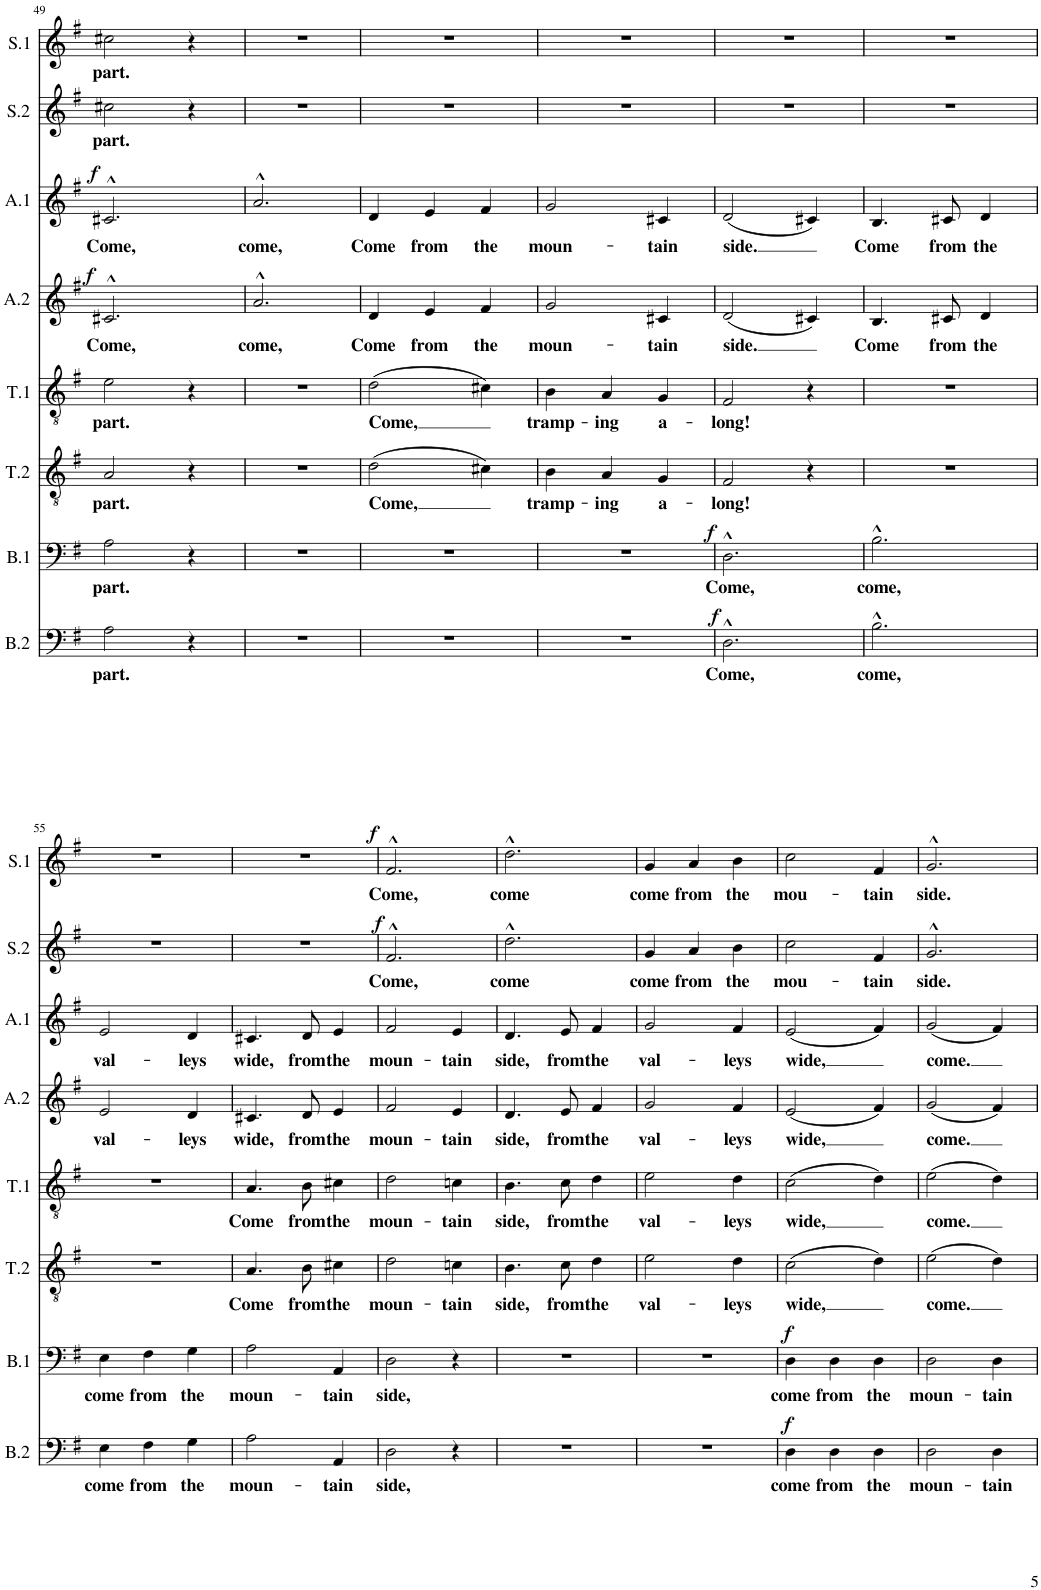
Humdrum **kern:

**kern	**text	**dynam	**kern	**text	**dynam	**kern	**text	**kern	**text	**kern	**text	**dynam	**kern	**text	**dynam	**kern	**text	**kern	**text	**dynam
*part8	*part8	*part8	*part7	*part7	*part7	*part6	*part6	*part5	*part5	*part4	*part4	*part4	*part3	*part3	*part3	*part2	*part2	*part1	*part1	*part1
*staff8	*staff8	*staff8	*staff7	*staff7	*staff7	*staff6	*staff6	*staff5	*staff5	*staff4	*staff4	*staff4	*staff3	*staff3	*staff3	*staff2	*staff2	*staff1	*staff1	*staff1
*I"Basse2	*	*	*I"Basse1	*	*	*I"Tenor2	*	*I"Tenor1	*	*I"Alto2	*	*	*I"Alto1	*	*	*I"Soprano2	*	*I"Soprano1	*	*
*I'B.2	*	*	*I'B.1	*	*	*I'T.2	*	*I'T.1	*	*I'A.2	*	*	*I'A.1	*	*	*I'S.2	*	*I'S.1	*	*
!!LO:PB:g=z
*clefF4	*	*	*clefF4	*	*	*clefGv2	*	*clefGv2	*	*clefG2	*	*	*clefG2	*	*	*clefG2	*	*clefG2	*	*
*k[f#]	*	*	*k[f#]	*	*	*k[f#]	*	*k[f#]	*	*k[f#]	*	*	*k[f#]	*	*	*k[f#]	*	*k[f#]	*	*
*M3/4	*	*	*M3/4	*	*	*M3/4	*	*M3/4	*	*M3/4	*	*	*M3/4	*	*	*M3/4	*	*M3/4	*	*
=49	=49	=49	=49	=49	=49	=49	=49	=49	=49	=49	=49	=49	=49	=49	=49	=49	=49	=49	=49	=49
!	!LO:LY:b	!	!	!LO:LY:b	!	!	!LO:LY:b	!	!LO:LY:b	!	!LO:LY:b	!LO:DY:a	!	!LO:LY:b	!LO:DY:a	!	!LO:LY:b	!	!LO:LY:b	!
2A\	part.	.	2A\	part.	.	2A/	part.	2e\	part.	2.c#X^^/	Come,	f	2.c#X^^/	Come,	f	2cc#X\	part.	2cc#X\	part.	.
4r	.	.	4r	.	.	4r	.	4r	.	.	.	.	.	.	.	4r	.	4r	.	.
=50	=50	=50	=50	=50	=50	=50	=50	=50	=50	=50	=50	=50	=50	=50	=50	=50	=50	=50	=50	=50
!	!	!	!	!	!	!	!	!	!	!	!LO:LY:b	!	!	!LO:LY:b	!	!	!	!	!	!
2.r	.	.	2.r	.	.	2.r	.	2.r	.	2.a^^/	come,	.	2.a^^/	come,	.	2.r	.	2.r	.	.
=51	=51	=51	=51	=51	=51	=51	=51	=51	=51	=51	=51	=51	=51	=51	=51	=51	=51	=51	=51	=51
!	!	!	!	!	!	!	!LO:LY:b	!	!LO:LY:b	!	!LO:LY:b	!	!	!LO:LY:b	!	!	!	!	!	!
2.r	.	.	2.r	.	.	(2d\	Come,	(2d\	Come,	4d/	Come	.	4d/	Come	.	2.r	.	2.r	.	.
!	!	!	!	!	!	!	!	!	!	!	!LO:LY:b	!	!	!LO:LY:b	!	!	!	!	!	!
.	.	.	.	.	.	.	.	.	.	4e/	from	.	4e/	from	.	.	.	.	.	.
!	!	!	!	!	!	!	!	!	!	!	!LO:LY:b	!	!	!LO:LY:b	!	!	!	!	!	!
.	.	.	.	.	.	4c#X\)	.	4c#X\)	.	4f#/	the	.	4f#/	the	.	.	.	.	.	.
=52	=52	=52	=52	=52	=52	=52	=52	=52	=52	=52	=52	=52	=52	=52	=52	=52	=52	=52	=52	=52
!	!	!	!	!	!	!	!LO:LY:b	!	!LO:LY:b	!	!LO:LY:b	!	!	!LO:LY:b	!	!	!	!	!	!
2.r	.	.	2.r	.	.	4B\	tramp-	4B\	tramp-	2g/	moun-	.	2g/	moun-	.	2.r	.	2.r	.	.
!	!	!	!	!	!	!	!LO:LY:b	!	!LO:LY:b	!	!	!	!	!	!	!	!	!	!	!
.	.	.	.	.	.	4A/	-ing	4A/	-ing	.	.	.	.	.	.	.	.	.	.	.
!	!	!	!	!	!	!	!LO:LY:b	!	!LO:LY:b	!	!LO:LY:b	!	!	!LO:LY:b	!	!	!	!	!	!
.	.	.	.	.	.	4G/	a-	4G/	a-	4c#X/	-tain	.	4c#X/	-tain	.	.	.	.	.	.
=53	=53	=53	=53	=53	=53	=53	=53	=53	=53	=53	=53	=53	=53	=53	=53	=53	=53	=53	=53	=53
!	!LO:LY:b	!	!	!LO:LY:b	!	!	!LO:LY:b	!	!LO:LY:b	!	!LO:LY:b	!	!	!LO:LY:b	!	!	!	!	!	!
2.D^^\	Come,	.	2.D^^\	Come,	.	2F#/	-long!	2F#/	-long!	(2d/	side.	.	(2d/	side.	.	2.r	.	2.r	.	.
.	.	.	.	.	.	4r	.	4r	.	4c#X/)	.	.	4c#X/)	.	.	.	.	.	.	.
=54	=54	=54	=54	=54	=54	=54	=54	=54	=54	=54	=54	=54	=54	=54	=54	=54	=54	=54	=54	=54
!	!LO:LY:b	!	!	!LO:LY:b	!	!	!	!	!	!	!LO:LY:b	!	!	!LO:LY:b	!	!	!	!	!	!
2.B^^\	come,	.	2.B^^\	come,	.	2.r	.	2.r	.	4.B/	Come	.	4.B/	Come	.	2.r	.	2.r	.	.
!	!	!	!	!	!	!	!	!	!	!	!LO:LY:b	!	!	!LO:LY:b	!	!	!	!	!	!
.	.	.	.	.	.	.	.	.	.	8c#X/	from	.	8c#X/	from	.	.	.	.	.	.
!	!	!	!	!	!	!	!	!	!	!	!LO:LY:b	!	!	!LO:LY:b	!	!	!	!	!	!
.	.	.	.	.	.	.	.	.	.	4d/	the	.	4d/	the	.	.	.	.	.	.
!!LO:LB:g=z
=55	=55	=55	=55	=55	=55	=55	=55	=55	=55	=55	=55	=55	=55	=55	=55	=55	=55	=55	=55	=55
!	!LO:LY:b	!	!	!LO:LY:b	!	!	!	!	!	!	!LO:LY:b	!	!	!LO:LY:b	!	!	!	!	!	!
4E\	come	.	4E\	come	.	2.r	.	2.r	.	2e/	val-	.	2e/	val-	.	2.r	.	2.r	.	.
!	!LO:LY:b	!	!	!LO:LY:b	!	!	!	!	!	!	!	!	!	!	!	!	!	!	!	!
4F#\	from	.	4F#\	from	.	.	.	.	.	.	.	.	.	.	.	.	.	.	.	.
!	!LO:LY:b	!	!	!LO:LY:b	!	!	!	!	!	!	!LO:LY:b	!	!	!LO:LY:b	!	!	!	!	!	!
4G\	the	.	4G\	the	.	.	.	.	.	4d/	-leys	.	4d/	-leys	.	.	.	.	.	.
=56	=56	=56	=56	=56	=56	=56	=56	=56	=56	=56	=56	=56	=56	=56	=56	=56	=56	=56	=56	=56
!	!LO:LY:b	!	!	!LO:LY:b	!	!	!LO:LY:b	!	!LO:LY:b	!	!LO:LY:b	!	!	!LO:LY:b	!	!	!	!	!	!
2A\	moun-	.	2A\	moun-	.	4.A/	Come	4.A/	Come	4.c#X/	wide,	.	4.c#X/	wide,	.	2.r	.	2.r	.	.
!	!	!	!	!	!	!	!LO:LY:b	!	!LO:LY:b	!	!LO:LY:b	!	!	!LO:LY:b	!	!	!	!	!	!
.	.	.	.	.	.	8B\	from	8B\	from	8d/	from	.	8d/	from	.	.	.	.	.	.
!	!LO:LY:b	!	!	!LO:LY:b	!	!	!LO:LY:b	!	!LO:LY:b	!	!LO:LY:b	!	!	!LO:LY:b	!	!	!	!	!	!
4AA/	-tain	.	4AA/	-tain	.	4c#X\	the	4c#X\	the	4e/	the	.	4e/	the	.	.	.	.	.	.
=57	=57	=57	=57	=57	=57	=57	=57	=57	=57	=57	=57	=57	=57	=57	=57	=57	=57	=57	=57	=57
!	!LO:LY:b	!	!	!LO:LY:b	!	!	!LO:LY:b	!	!LO:LY:b	!	!LO:LY:b	!	!	!LO:LY:b	!	!	!LO:LY:b	!	!LO:LY:b	!LO:DY:a
2D\	side,	.	2D\	side,	.	2d\	moun-	2d\	moun-	2f#/	moun-	.	2f#/	moun-	.	2.f#^^/	Come,	2.f#^^/	Come,	f
!	!	!	!	!	!	!	!LO:LY:b	!	!LO:LY:b	!	!LO:LY:b	!	!	!LO:LY:b	!	!	!	!	!	!
4r	.	.	4r	.	.	4cn\	-tain	4cn\	-tain	4e/	-tain	.	4e/	-tain	.	.	.	.	.	.
=58	=58	=58	=58	=58	=58	=58	=58	=58	=58	=58	=58	=58	=58	=58	=58	=58	=58	=58	=58	=58
!	!	!	!	!	!	!	!LO:LY:b	!	!LO:LY:b	!	!LO:LY:b	!	!	!LO:LY:b	!	!	!LO:LY:b	!	!LO:LY:b	!
2.r	.	.	2.r	.	.	4.B\	side,	4.B\	side,	4.d/	side,	.	4.d/	side,	.	2.dd^^\	come	2.dd^^\	come	.
!	!	!	!	!	!	!	!LO:LY:b	!	!LO:LY:b	!	!LO:LY:b	!	!	!LO:LY:b	!	!	!	!	!	!
.	.	.	.	.	.	8c\	from	8c\	from	8e/	from	.	8e/	from	.	.	.	.	.	.
!	!	!	!	!	!	!	!LO:LY:b	!	!LO:LY:b	!	!LO:LY:b	!	!	!LO:LY:b	!	!	!	!	!	!
.	.	.	.	.	.	4d\	the	4d\	the	4f#/	the	.	4f#/	the	.	.	.	.	.	.
=59	=59	=59	=59	=59	=59	=59	=59	=59	=59	=59	=59	=59	=59	=59	=59	=59	=59	=59	=59	=59
!	!	!	!	!	!	!	!LO:LY:b	!	!LO:LY:b	!	!LO:LY:b	!	!	!LO:LY:b	!	!	!LO:LY:b	!	!LO:LY:b	!
2.r	.	.	2.r	.	.	2e\	val-	2e\	val-	2g/	val-	.	2g/	val-	.	4g/	come	4g/	come	.
!	!	!	!	!	!	!	!	!	!	!	!	!	!	!	!	!	!LO:LY:b	!	!LO:LY:b	!
.	.	.	.	.	.	.	.	.	.	.	.	.	.	.	.	4a/	from	4a/	from	.
!	!	!	!	!	!	!	!LO:LY:b	!	!LO:LY:b	!	!LO:LY:b	!	!	!LO:LY:b	!	!	!LO:LY:b	!	!LO:LY:b	!
.	.	.	.	.	.	4d\	-leys	4d\	-leys	4f#/	-leys	.	4f#/	-leys	.	4b\	the	4b\	the	.
=60	=60	=60	=60	=60	=60	=60	=60	=60	=60	=60	=60	=60	=60	=60	=60	=60	=60	=60	=60	=60
!	!LO:LY:b	!LO:DY:a	!	!LO:LY:b	!LO:DY:a	!	!LO:LY:b	!	!LO:LY:b	!	!LO:LY:b	!	!	!LO:LY:b	!	!	!LO:LY:b	!	!LO:LY:b	!
4D\	come	f	4D\	come	f	(2c\	wide,	(2c\	wide,	(2e/	wide,	.	(2e/	wide,	.	2cc\	mou-	2cc\	mou-	.
!	!LO:LY:b	!	!	!LO:LY:b	!	!	!	!	!	!	!	!	!	!	!	!	!	!	!	!
4D\	from	.	4D\	from	.	.	.	.	.	.	.	.	.	.	.	.	.	.	.	.
!	!LO:LY:b	!	!	!LO:LY:b	!	!	!	!	!	!	!	!	!	!	!	!	!LO:LY:b	!	!LO:LY:b	!
4D\	the	.	4D\	the	.	4d\)	.	4d\)	.	4f#/)	.	.	4f#/)	.	.	4f#/	-tain	4f#/	-tain	.
=61	=61	=61	=61	=61	=61	=61	=61	=61	=61	=61	=61	=61	=61	=61	=61	=61	=61	=61	=61	=61
!	!LO:LY:b	!	!	!LO:LY:b	!	!	!LO:LY:b	!	!LO:LY:b	!	!LO:LY:b	!	!	!LO:LY:b	!	!	!LO:LY:b	!	!LO:LY:b	!
2D\	moun-	.	2D\	moun-	.	(2e\	come.	(2e\	come.	(2g/	come.	.	(2g/	come.	.	2.g^^/	side.	2.g^^/	side.	.
!	!LO:LY:b	!	!	!LO:LY:b	!	!	!	!	!	!	!	!	!	!	!	!	!	!	!	!
4D\	-tain	.	4D\	-tain	.	4d\)	.	4d\)	.	4f#/)	.	.	4f#/)	.	.	.	.	.	.	.
=	=	=	=	=	=	=	=	=	=	=	=	=	=	=	=	=	=	=	=	=
*-	*-	*-	*-	*-	*-	*-	*-	*-	*-	*-	*-	*-	*-	*-	*-	*-	*-	*-	*-	*-
